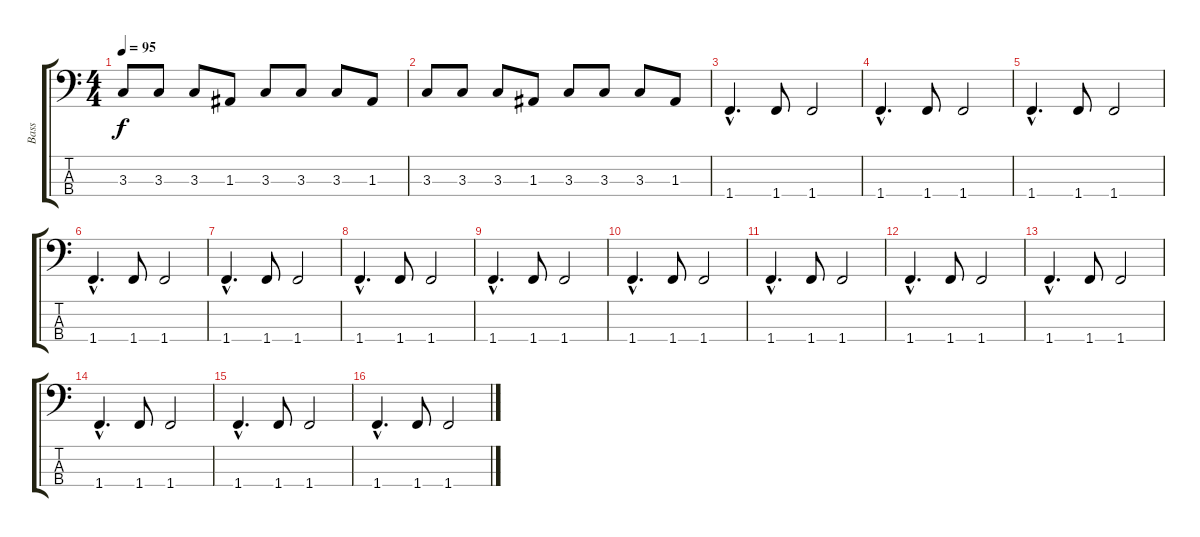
\track ("Bass" "Bass") {instrument electricbassfinger}
\staff {score tabs}
\tuning (G2 D2 A1 E1) {hide}
\ts (4 4)
\tempo 95
\clef f4
\ks c
3.3.8{dy f} 3.3.8 3.3.8 1.3.8 3.3.8 3.3.8 3.3.8 1.3.8 |
3.3.8 3.3.8 3.3.8 1.3.8 3.3.8 3.3.8 3.3.8 1.3.8 |
1.4{hac}.4{d} 1.4.8 1.4.2 |
1.4{hac}.4{d} 1.4.8 1.4.2 |
1.4{hac}.4{d} 1.4.8 1.4.2 |
1.4{hac}.4{d} 1.4.8 1.4.2 |
1.4{hac}.4{d} 1.4.8 1.4.2 |
1.4{hac}.4{d} 1.4.8 1.4.2 |
1.4{hac}.4{d} 1.4.8 1.4.2 |
1.4{hac}.4{d} 1.4.8 1.4.2 |
1.4{hac}.4{d} 1.4.8 1.4.2 |
1.4{hac}.4{d} 1.4.8 1.4.2 |
1.4{hac}.4{d} 1.4.8 1.4.2 |
1.4{hac}.4{d} 1.4.8 1.4.2 |
1.4{hac}.4{d} 1.4.8 1.4.2 |
1.4{hac}.4{d} 1.4.8 1.4.2
